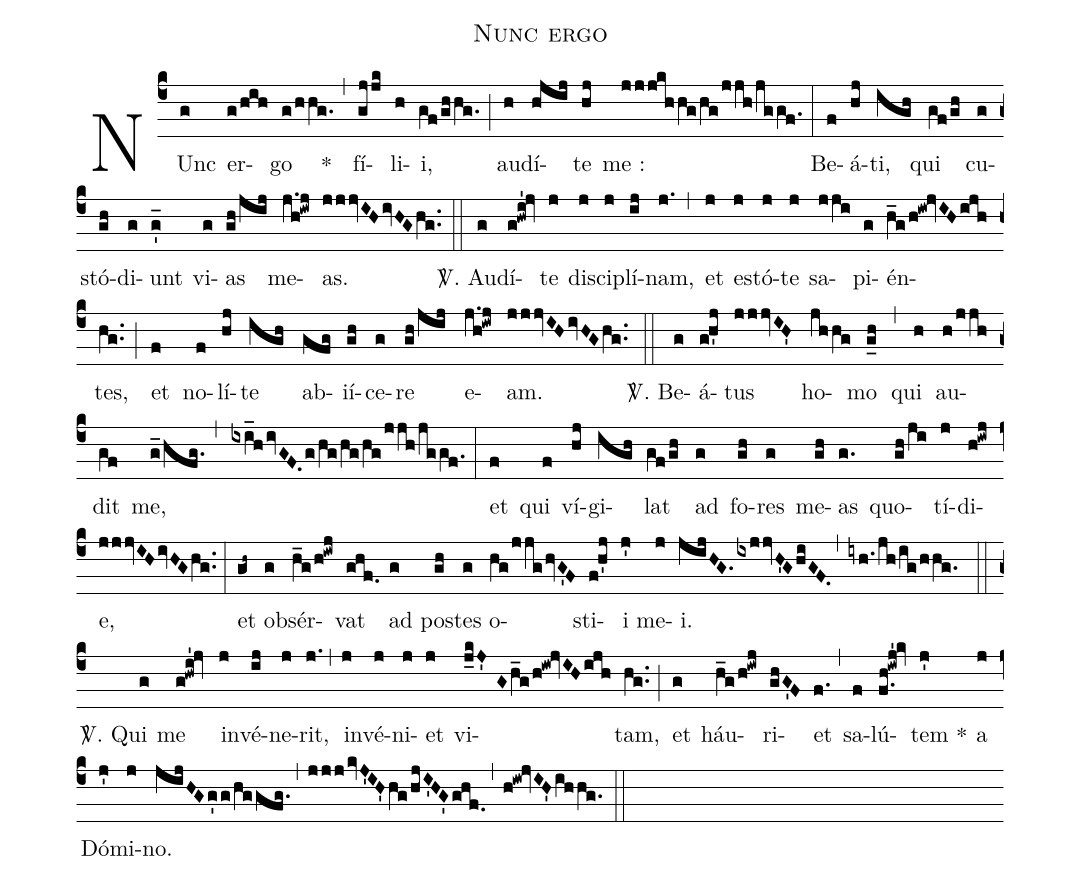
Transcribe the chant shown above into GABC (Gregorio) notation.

name:Nunc ergo;
%%
(c4) NUnc(g) er(g/hih)go(g/hhg.) *(,) fí(gjjk)li(h)i,(gf/ghhg.) (;) au(h)dí(hjij)te(hj) me :(jjjkhhg/hg/jjh/jggf.) (:)
Be(f)á(hj)ti,(igh) qui(gf/gh) cu(g)stó(gh)di(g)unt(g'_) vi(g)as(gh/jij) me(j.h!iwj)as.(jjjvIHivHGhg..) (::)

<sp>V/</sp>. Au(g)dí(g!hwi'!jv)te(j) di(j)sci(j)plí(ij)nam,(j.) (,) et(j) e(j)stó(j)te(j) sa(jji)pi(g)én(h_g/h!iw!jvIHijh)tes,(hg..) (;) et(f) no(f)lí(hj)te(igh) ab(gfg)ií(gh)ce(g)re(gh/jij) e(j.h!iwj)am.(jjjvIHivHGhg..) (::)

<sp>V/</sp>. Be(g)á(g!h'j)tus(jjjvIH') ho(jhhg)mo(g_h) (,) qui(h) au(h/jjh)dit(gf) me,(g_/hfg.,ixi_hivGF.g/hg/hg/hg/jjh/jggf.) (:)
et(f) qui(f) ví(hj)gi(igh)lat(gf/gh) ad(g) fo(gh)res(g) me(gh)as(g.) quo(gh/ji)tí(j)di(h!iwj)e,(jjjvIHivHGhg..) (:)
et(gh~) ob(g)sér(h_g/h!iwj)vat(ghf.) ad(g) po(gh)stes(g) o(hg/jjghvG'F)sti(f!h'j)i(j') me(j)i.(jijHG.ixjjvH'GhiGF.,iyh./jh/ig/hhg.) (::)

<sp>V/</sp>. Qui(g) me(g!hwi'!jv) in(j)vé(ij)ne(j)rit,(j.) (,) in(j)vé(j)ni(j)et(j) vi(j_kJ'G/h_g/h!iw!jvIHijh)tam,(hg..) (;) et(g) háu(h_g/h!iwj)ri(ghG'F)et(f.) (,) sa(f)lú(f.h!iwj'!kv)tem *(j') a(j) Dó(j')mi(j)no.(jijHGg'g/hggfg.,jjjkvJ'IH'hg/hjI'HG'ghf.,h!iw!jvIH'ihhg.) (::)
